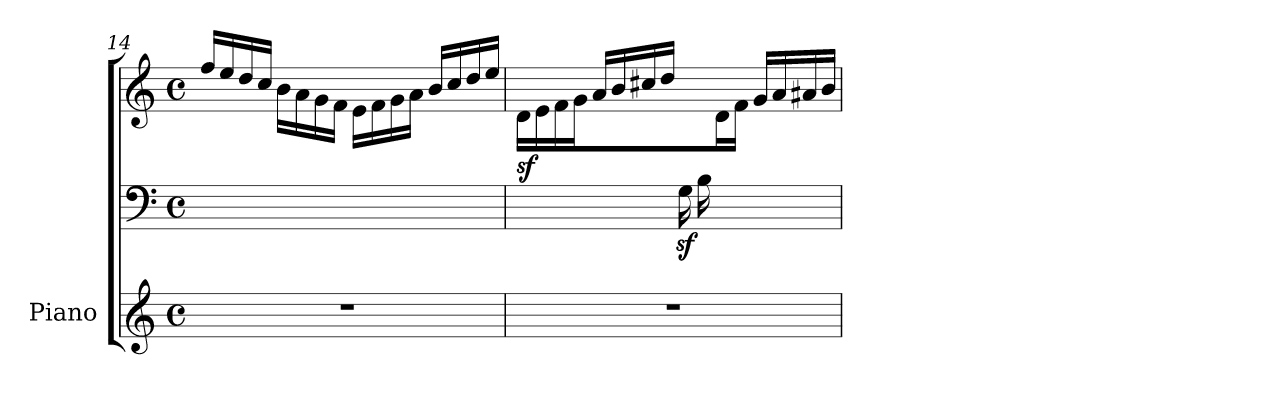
**kern	**kern	**kern	**dynam
*part1	*part1	*part1	*part1
*staff3	*staff2	*staff1	*staff1/2/3
*I"Piano	*	*	*
*I'Pno	*	*	*
!!LO:LB:g=z
*clefG2	*clefF4	*clefG2	*
*k[]	*k[]	*k[]	*
*M4/4	*M4/4	*M4/4	*
*met(c)	*met(c)	*met(c)	*
=14	=14	=14	=14
*	*	*^	*
1r	4ryy	16ff/LL	4ryy	.
.	.	16ee/	.	.
.	.	16dd/	.	.
.	.	16cc/JJ	.	.
.	2ryy	2ryy	16b\LL	.
.	.	.	16a\	.
.	.	.	16g\	.
.	.	.	16f\JJ	.
.	.	.	16e\LL	.
.	.	.	16f\	.
.	.	.	16g\	.
.	.	.	16a\JJ	.
.	4ryy	16b/LL	4ryy	.
.	.	16cc/	.	.
.	.	16dd/	.	.
.	.	16ee/JJ	.	.
=15	=15	=15	=15	=15
!	!	!	!	!LO:DY:b
1r	4ryy	4ryy	16d\LL	sf
.	.	.	16e\	.
.	.	.	16f\	.
.	.	.	16g\JJ	.
.	4ryy	16a/LL	4.ryy	.
.	.	16b/	.	.
.	.	16cc#X/	.	.
.	.	16dd/JJ	.	.
.	16Gz<\LL	4ryy	.	.
.	16B\	.	.	.
.	8ryy	.	16d\	.
.	.	.	16f\JJ	.
.	4ryy	16g/LL	4ryy	.
.	.	16a/	.	.
.	.	16a#X/	.	.
.	.	16b/JJ	.	.
*	*	*v	*v	*
=	=	=	=
*-	*-	*-	*-
